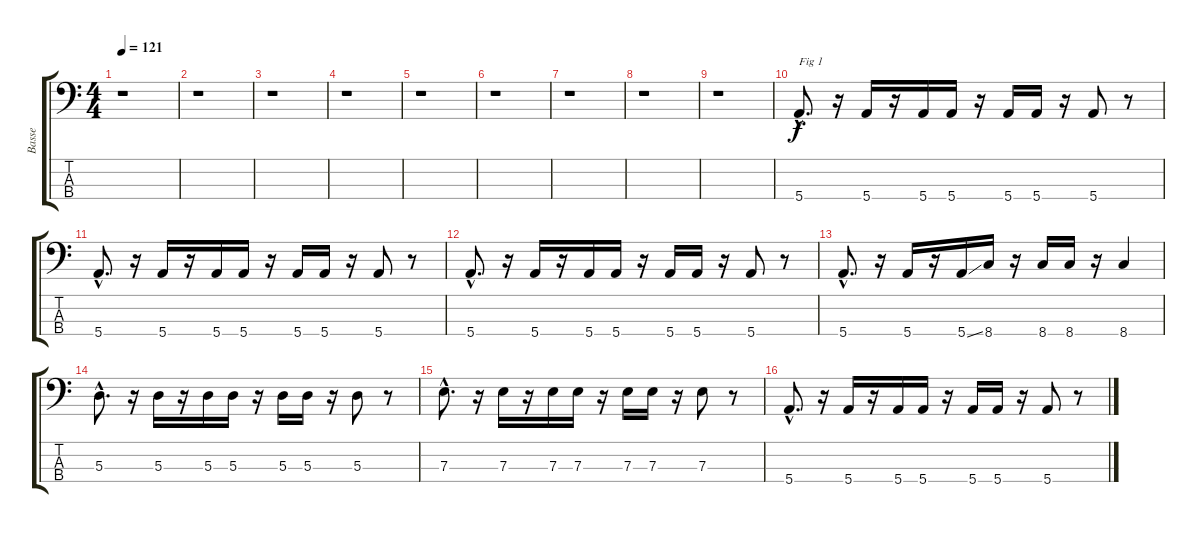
\track ("Basse" "Basse") {instrument synthbass2}
\staff {score tabs}
\tuning (G2 D2 A1 E1) {hide}
\ts (4 4)
\tempo 121
\clef f4
\ks c
r.1{dy f instrument synthbass2} |
r.1 |
r.1 |
r.1 |
r.1 |
r.1 |
r.1 |
r.1 |
r.1 |
5.4{hac}.8{d txt "Fig 1"} r.16 5.4.16 r.16 5.4.16 5.4.16 r.16 5.4.16 5.4.16 r.16 5.4.8 r.8 |
5.4{hac}.8{d} r.16 5.4.16 r.16 5.4.16 5.4.16 r.16 5.4.16 5.4.16 r.16 5.4.8 r.8 |
5.4{hac}.8{d} r.16 5.4.16 r.16 5.4.16 5.4.16 r.16 5.4.16 5.4.16 r.16 5.4.8 r.8 |
5.4{hac}.8{d} r.16 5.4.16 r.16 5.4{ss}.16 8.4.16 r.16 8.4.16 8.4.16 r.16 8.4.4 |
5.3{hac}.8{d} r.16 5.3.16 r.16 5.3.16 5.3.16 r.16 5.3.16 5.3.16 r.16 5.3.8 r.8 |
7.3{hac}.8{d} r.16 7.3.16 r.16 7.3.16 7.3.16 r.16 7.3.16 7.3.16 r.16 7.3.8 r.8 |
5.4{hac}.8{d} r.16 5.4.16 r.16 5.4.16 5.4.16 r.16 5.4.16 5.4.16 r.16 5.4.8 r.8
